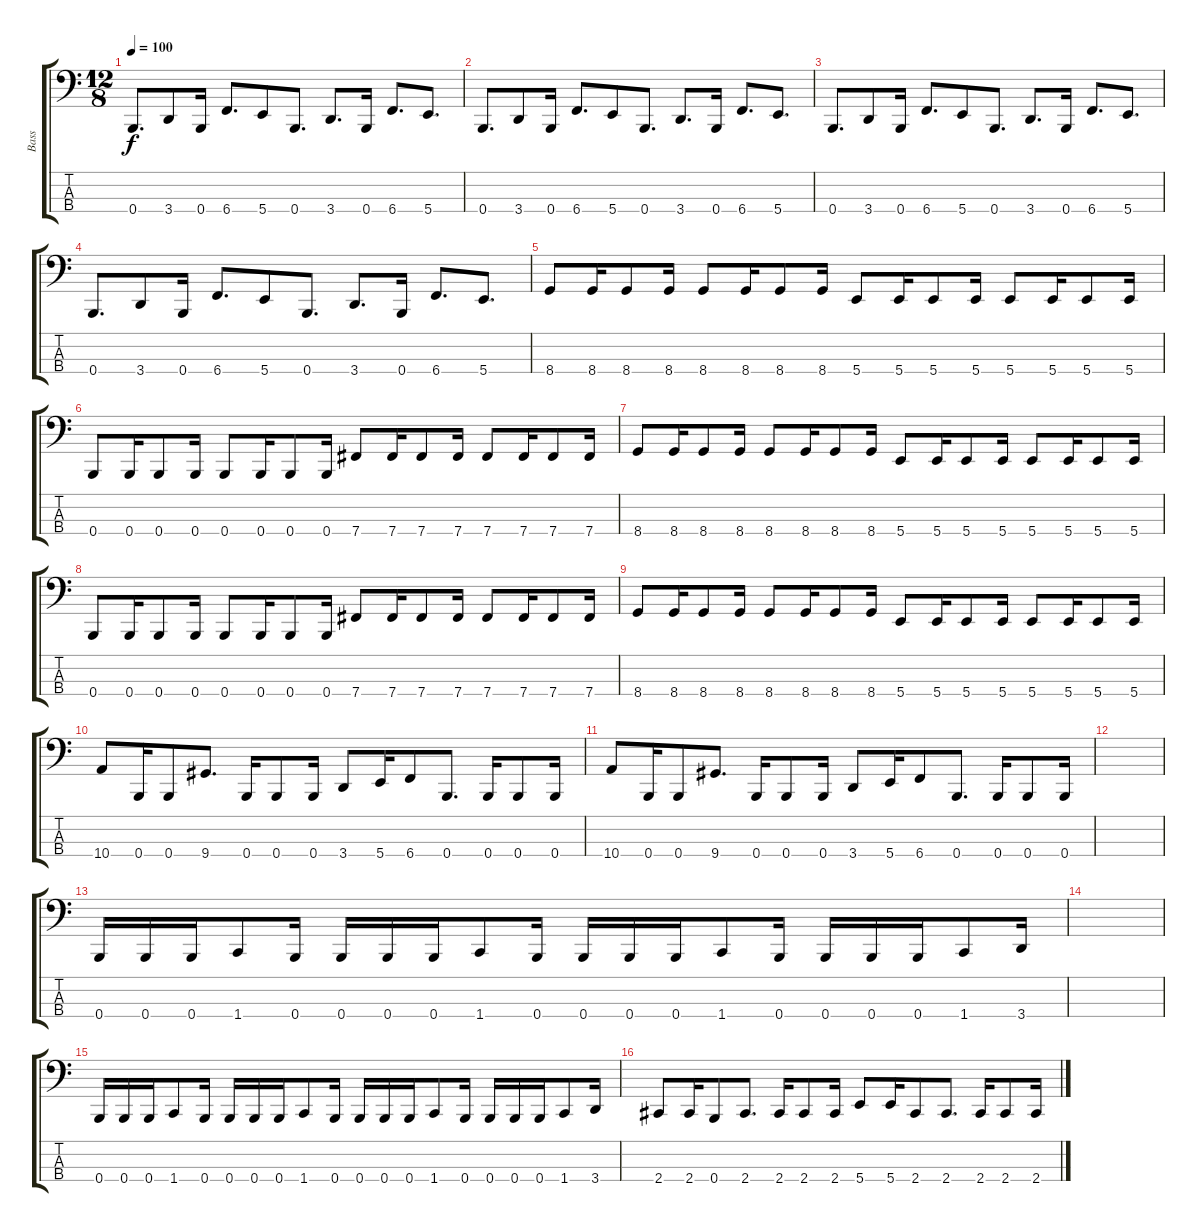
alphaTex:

\track ("Bass" "Bass") {instrument electricbassfinger}
\staff {score tabs}
\tuning (E2 B1 Gb1 B0) {hide}
\ts (12 8)
\tempo 100
\clef f4
\ks c
0.4.8{d dy f} 3.4.8 0.4.16 6.4.8{d} 5.4.8 0.4.8{d} 3.4.8{d} 0.4.16 6.4.8{d} 5.4.8{d} |
0.4.8{d} 3.4.8 0.4.16 6.4.8{d} 5.4.8 0.4.8{d} 3.4.8{d} 0.4.16 6.4.8{d} 5.4.8{d} |
0.4.8{d} 3.4.8 0.4.16 6.4.8{d} 5.4.8 0.4.8{d} 3.4.8{d} 0.4.16 6.4.8{d} 5.4.8{d} |
0.4.8{d} 3.4.8 0.4.16 6.4.8{d} 5.4.8 0.4.8{d} 3.4.8{d} 0.4.16 6.4.8{d} 5.4.8{d} |
8.4.8 8.4.16 8.4.8 8.4.16 8.4.8 8.4.16 8.4.8 8.4.16 5.4.8 5.4.16 5.4.8 5.4.16 5.4.8 5.4.16 5.4.8 5.4.16 |
0.4.8 0.4.16 0.4.8 0.4.16 0.4.8 0.4.16 0.4.8 0.4.16 7.4.8 7.4.16 7.4.8 7.4.16 7.4.8 7.4.16 7.4.8 7.4.16 |
8.4.8 8.4.16 8.4.8 8.4.16 8.4.8 8.4.16 8.4.8 8.4.16 5.4.8 5.4.16 5.4.8 5.4.16 5.4.8 5.4.16 5.4.8 5.4.16 |
0.4.8 0.4.16 0.4.8 0.4.16 0.4.8 0.4.16 0.4.8 0.4.16 7.4.8 7.4.16 7.4.8 7.4.16 7.4.8 7.4.16 7.4.8 7.4.16 |
8.4.8 8.4.16 8.4.8 8.4.16 8.4.8 8.4.16 8.4.8 8.4.16 5.4.8 5.4.16 5.4.8 5.4.16 5.4.8 5.4.16 5.4.8 5.4.16 |
10.4.8 0.4.16 0.4.8 9.4.8{d} 0.4.16 0.4.8 0.4.16 3.4.8 5.4.16 6.4.8 0.4.8{d} 0.4.16 0.4.8 0.4.16 |
10.4.8 0.4.16 0.4.8 9.4.8{d} 0.4.16 0.4.8 0.4.16 3.4.8 5.4.16 6.4.8 0.4.8{d} 0.4.16 0.4.8 0.4.16 |
|
0.4.16 0.4.16 0.4.16 1.4.8 0.4.16 0.4.16 0.4.16 0.4.16 1.4.8 0.4.16 0.4.16 0.4.16 0.4.16 1.4.8 0.4.16 0.4.16 0.4.16 0.4.16 1.4.8 3.4.16 |
|
0.4.16 0.4.16 0.4.16 1.4.8 0.4.16 0.4.16 0.4.16 0.4.16 1.4.8 0.4.16 0.4.16 0.4.16 0.4.16 1.4.8 0.4.16 0.4.16 0.4.16 0.4.16 1.4.8 3.4.16 |
2.4.8 2.4.16 0.4.8 2.4.8{d} 2.4.16 2.4.8 2.4.16 5.4.8 5.4.16 2.4.8 2.4.8{d} 2.4.16 2.4.8 2.4.16
